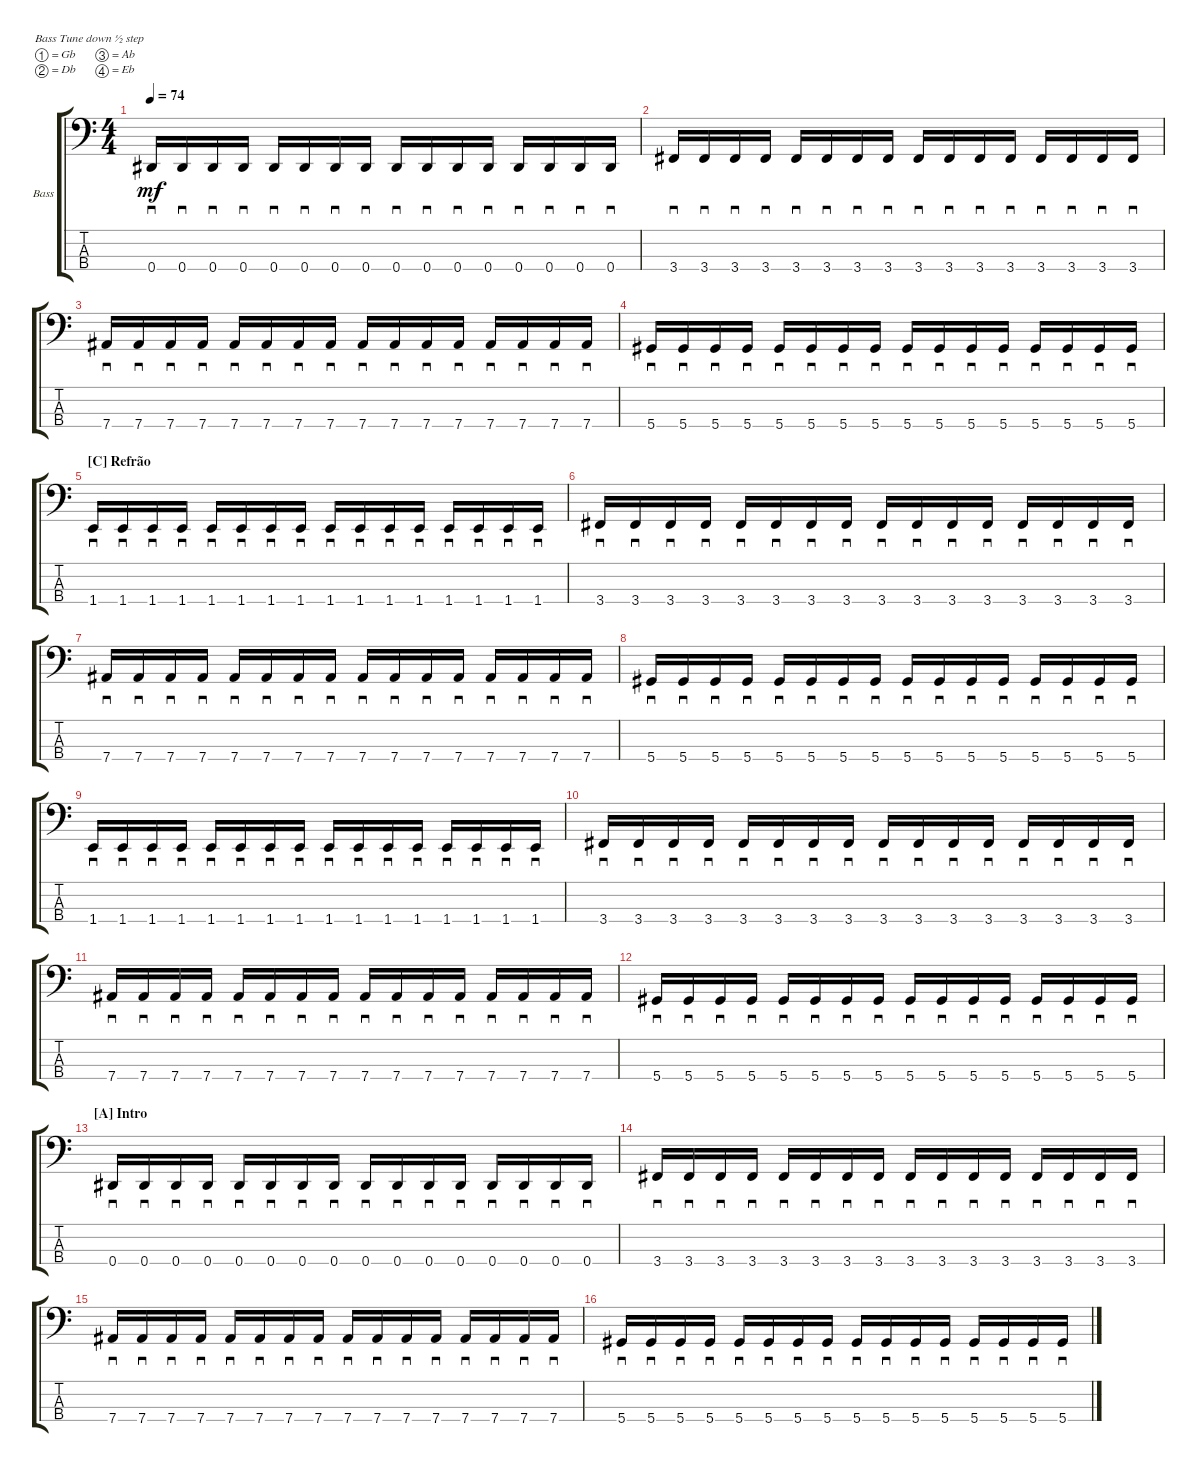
\defaultSystemsLayout 4
\bracketExtendMode groupsimilarinstruments
\firstSystemTrackNameOrientation horizontal
\otherSystemsTrackNameOrientation horizontal
\track ("Bass" "Bass") {multiBarRest instrument electricbassfinger}
\staff {score tabs}
\tuning (Gb2 Db2 Ab1 Eb1)
\ts (4 4)
\tempo 74
\clef f4
\ks c
0.4.16{sd dy mf} 0.4.16{sd} 0.4.16{sd} 0.4.16{sd} 0.4.16{sd} 0.4.16{sd} 0.4.16{sd} 0.4.16{sd} 0.4.16{sd} 0.4.16{sd} 0.4.16{sd} 0.4.16{sd} 0.4.16{sd} 0.4.16{sd} 0.4.16{sd} 0.4.16{sd} |
3.4.16{sd} 3.4.16{sd} 3.4.16{sd} 3.4.16{sd} 3.4.16{sd} 3.4.16{sd} 3.4.16{sd} 3.4.16{sd} 3.4.16{sd} 3.4.16{sd} 3.4.16{sd} 3.4.16{sd} 3.4.16{sd} 3.4.16{sd} 3.4.16{sd} 3.4.16{sd} |
7.4.16{sd} 7.4.16{sd} 7.4.16{sd} 7.4.16{sd} 7.4.16{sd} 7.4.16{sd} 7.4.16{sd} 7.4.16{sd} 7.4.16{sd} 7.4.16{sd} 7.4.16{sd} 7.4.16{sd} 7.4.16{sd} 7.4.16{sd} 7.4.16{sd} 7.4.16{sd} |
5.4.16{sd} 5.4.16{sd} 5.4.16{sd} 5.4.16{sd} 5.4.16{sd} 5.4.16{sd} 5.4.16{sd} 5.4.16{sd} 5.4.16{sd} 5.4.16{sd} 5.4.16{sd} 5.4.16{sd} 5.4.16{sd} 5.4.16{sd} 5.4.16{sd} 5.4.16{sd} |
\section ("C" "Refrão")
1.4.16{sd} 1.4.16{sd} 1.4.16{sd} 1.4.16{sd} 1.4.16{sd} 1.4.16{sd} 1.4.16{sd} 1.4.16{sd} 1.4.16{sd} 1.4.16{sd} 1.4.16{sd} 1.4.16{sd} 1.4.16{sd} 1.4.16{sd} 1.4.16{sd} 1.4.16{sd} |
3.4.16{sd} 3.4.16{sd} 3.4.16{sd} 3.4.16{sd} 3.4.16{sd} 3.4.16{sd} 3.4.16{sd} 3.4.16{sd} 3.4.16{sd} 3.4.16{sd} 3.4.16{sd} 3.4.16{sd} 3.4.16{sd} 3.4.16{sd} 3.4.16{sd} 3.4.16{sd} |
7.4.16{sd} 7.4.16{sd} 7.4.16{sd} 7.4.16{sd} 7.4.16{sd} 7.4.16{sd} 7.4.16{sd} 7.4.16{sd} 7.4.16{sd} 7.4.16{sd} 7.4.16{sd} 7.4.16{sd} 7.4.16{sd} 7.4.16{sd} 7.4.16{sd} 7.4.16{sd} |
5.4.16{sd} 5.4.16{sd} 5.4.16{sd} 5.4.16{sd} 5.4.16{sd} 5.4.16{sd} 5.4.16{sd} 5.4.16{sd} 5.4.16{sd} 5.4.16{sd} 5.4.16{sd} 5.4.16{sd} 5.4.16{sd} 5.4.16{sd} 5.4.16{sd} 5.4.16{sd} |
1.4.16{sd} 1.4.16{sd} 1.4.16{sd} 1.4.16{sd} 1.4.16{sd} 1.4.16{sd} 1.4.16{sd} 1.4.16{sd} 1.4.16{sd} 1.4.16{sd} 1.4.16{sd} 1.4.16{sd} 1.4.16{sd} 1.4.16{sd} 1.4.16{sd} 1.4.16{sd} |
3.4.16{sd} 3.4.16{sd} 3.4.16{sd} 3.4.16{sd} 3.4.16{sd} 3.4.16{sd} 3.4.16{sd} 3.4.16{sd} 3.4.16{sd} 3.4.16{sd} 3.4.16{sd} 3.4.16{sd} 3.4.16{sd} 3.4.16{sd} 3.4.16{sd} 3.4.16{sd} |
7.4.16{sd} 7.4.16{sd} 7.4.16{sd} 7.4.16{sd} 7.4.16{sd} 7.4.16{sd} 7.4.16{sd} 7.4.16{sd} 7.4.16{sd} 7.4.16{sd} 7.4.16{sd} 7.4.16{sd} 7.4.16{sd} 7.4.16{sd} 7.4.16{sd} 7.4.16{sd} |
5.4.16{sd} 5.4.16{sd} 5.4.16{sd} 5.4.16{sd} 5.4.16{sd} 5.4.16{sd} 5.4.16{sd} 5.4.16{sd} 5.4.16{sd} 5.4.16{sd} 5.4.16{sd} 5.4.16{sd} 5.4.16{sd} 5.4.16{sd} 5.4.16{sd} 5.4.16{sd} |
\section ("A" "Intro")
0.4.16{sd} 0.4.16{sd} 0.4.16{sd} 0.4.16{sd} 0.4.16{sd} 0.4.16{sd} 0.4.16{sd} 0.4.16{sd} 0.4.16{sd} 0.4.16{sd} 0.4.16{sd} 0.4.16{sd} 0.4.16{sd} 0.4.16{sd} 0.4.16{sd} 0.4.16{sd} |
3.4.16{sd} 3.4.16{sd} 3.4.16{sd} 3.4.16{sd} 3.4.16{sd} 3.4.16{sd} 3.4.16{sd} 3.4.16{sd} 3.4.16{sd} 3.4.16{sd} 3.4.16{sd} 3.4.16{sd} 3.4.16{sd} 3.4.16{sd} 3.4.16{sd} 3.4.16{sd} |
7.4.16{sd} 7.4.16{sd} 7.4.16{sd} 7.4.16{sd} 7.4.16{sd} 7.4.16{sd} 7.4.16{sd} 7.4.16{sd} 7.4.16{sd} 7.4.16{sd} 7.4.16{sd} 7.4.16{sd} 7.4.16{sd} 7.4.16{sd} 7.4.16{sd} 7.4.16{sd} |
5.4.16{sd} 5.4.16{sd} 5.4.16{sd} 5.4.16{sd} 5.4.16{sd} 5.4.16{sd} 5.4.16{sd} 5.4.16{sd} 5.4.16{sd} 5.4.16{sd} 5.4.16{sd} 5.4.16{sd} 5.4.16{sd} 5.4.16{sd} 5.4.16{sd} 5.4.16{sd}
